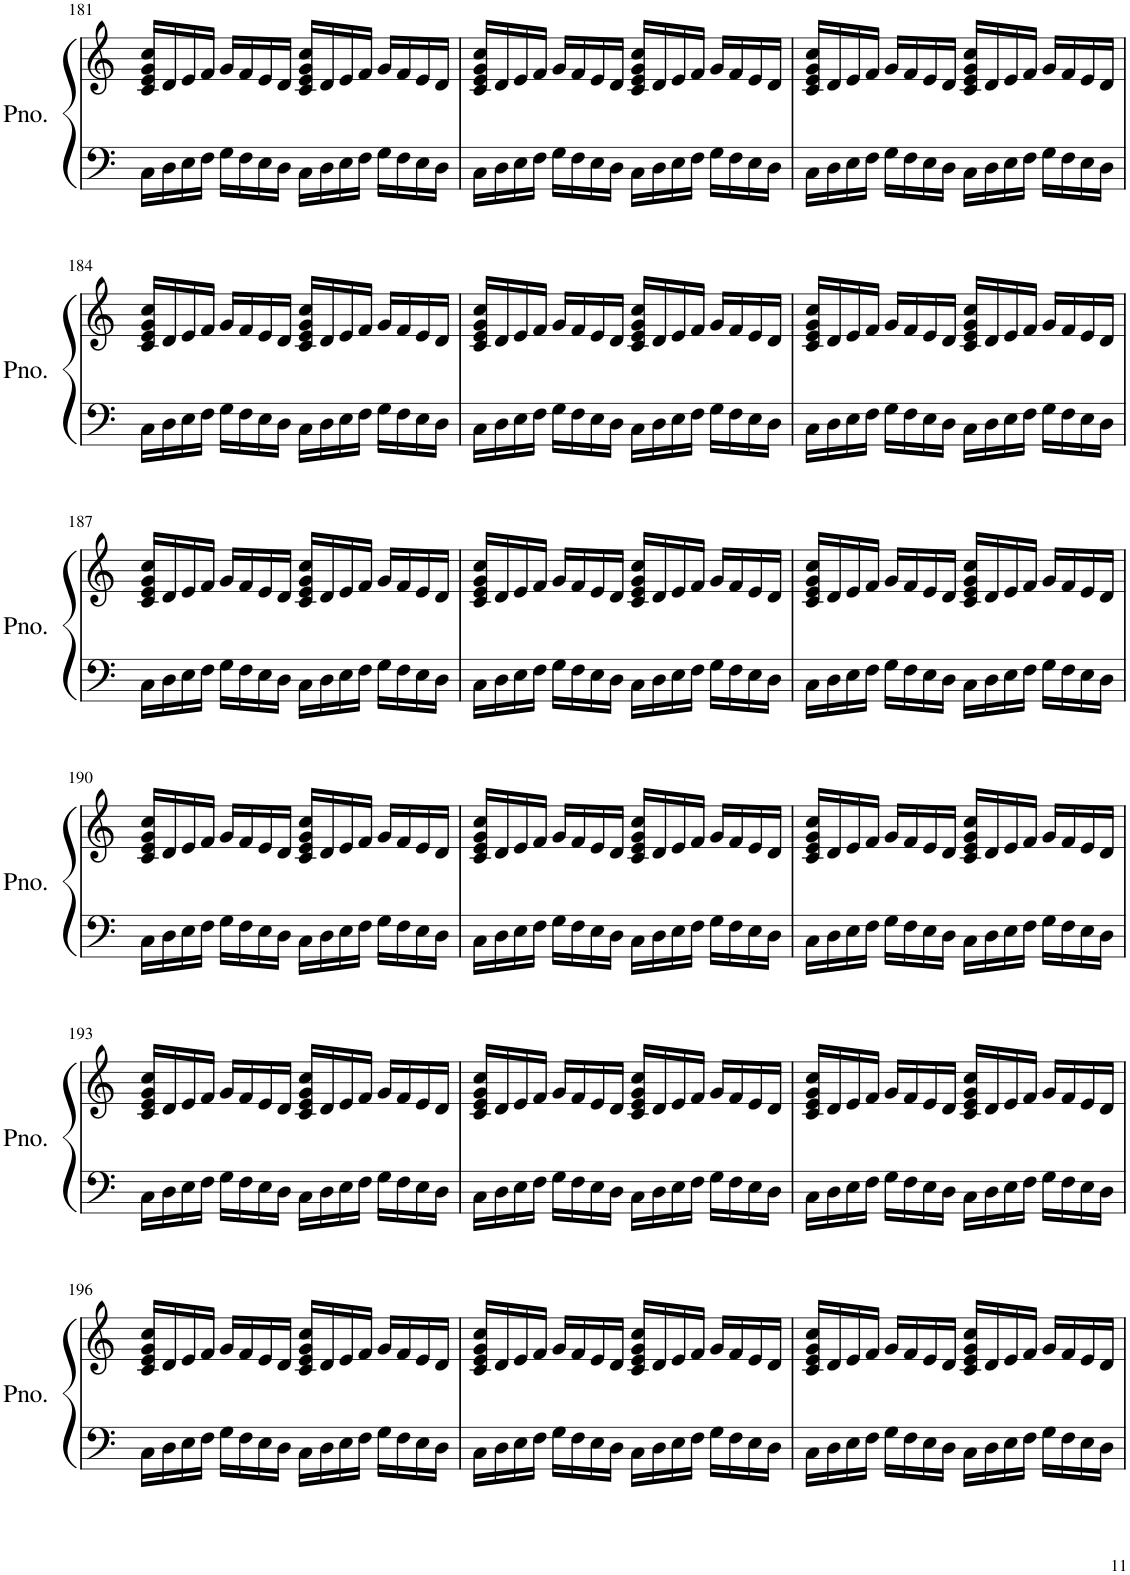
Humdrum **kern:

**kern	**kern
*part1	*part1
*staff2	*staff1
*I"Piano	*
*I'Pno.	*
!!LO:PB:g=z
*clefF4	*clefG2
*k[]	*k[]
*M4/4	*M4/4
=181	=181
16C\LL	16c/ 16e/ 16g/ 16cc/LL
16D\	16d/
16E\	16e/
16F\JJ	16f/JJ
16G\LL	16g/LL
16F\	16f/
16E\	16e/
16D\JJ	16d/JJ
16C\LL	16c/ 16e/ 16g/ 16cc/LL
16D\	16d/
16E\	16e/
16F\JJ	16f/JJ
16G\LL	16g/LL
16F\	16f/
16E\	16e/
16D\JJ	16d/JJ
=182	=182
16C\LL	16c/ 16e/ 16g/ 16cc/LL
16D\	16d/
16E\	16e/
16F\JJ	16f/JJ
16G\LL	16g/LL
16F\	16f/
16E\	16e/
16D\JJ	16d/JJ
16C\LL	16c/ 16e/ 16g/ 16cc/LL
16D\	16d/
16E\	16e/
16F\JJ	16f/JJ
16G\LL	16g/LL
16F\	16f/
16E\	16e/
16D\JJ	16d/JJ
=183	=183
16C\LL	16c/ 16e/ 16g/ 16cc/LL
16D\	16d/
16E\	16e/
16F\JJ	16f/JJ
16G\LL	16g/LL
16F\	16f/
16E\	16e/
16D\JJ	16d/JJ
16C\LL	16c/ 16e/ 16g/ 16cc/LL
16D\	16d/
16E\	16e/
16F\JJ	16f/JJ
16G\LL	16g/LL
16F\	16f/
16E\	16e/
16D\JJ	16d/JJ
!!LO:LB:g=z
=184	=184
16C\LL	16c/ 16e/ 16g/ 16cc/LL
16D\	16d/
16E\	16e/
16F\JJ	16f/JJ
16G\LL	16g/LL
16F\	16f/
16E\	16e/
16D\JJ	16d/JJ
16C\LL	16c/ 16e/ 16g/ 16cc/LL
16D\	16d/
16E\	16e/
16F\JJ	16f/JJ
16G\LL	16g/LL
16F\	16f/
16E\	16e/
16D\JJ	16d/JJ
=185	=185
16C\LL	16c/ 16e/ 16g/ 16cc/LL
16D\	16d/
16E\	16e/
16F\JJ	16f/JJ
16G\LL	16g/LL
16F\	16f/
16E\	16e/
16D\JJ	16d/JJ
16C\LL	16c/ 16e/ 16g/ 16cc/LL
16D\	16d/
16E\	16e/
16F\JJ	16f/JJ
16G\LL	16g/LL
16F\	16f/
16E\	16e/
16D\JJ	16d/JJ
=186	=186
16C\LL	16c/ 16e/ 16g/ 16cc/LL
16D\	16d/
16E\	16e/
16F\JJ	16f/JJ
16G\LL	16g/LL
16F\	16f/
16E\	16e/
16D\JJ	16d/JJ
16C\LL	16c/ 16e/ 16g/ 16cc/LL
16D\	16d/
16E\	16e/
16F\JJ	16f/JJ
16G\LL	16g/LL
16F\	16f/
16E\	16e/
16D\JJ	16d/JJ
!!LO:LB:g=z
=187	=187
16C\LL	16c/ 16e/ 16g/ 16cc/LL
16D\	16d/
16E\	16e/
16F\JJ	16f/JJ
16G\LL	16g/LL
16F\	16f/
16E\	16e/
16D\JJ	16d/JJ
16C\LL	16c/ 16e/ 16g/ 16cc/LL
16D\	16d/
16E\	16e/
16F\JJ	16f/JJ
16G\LL	16g/LL
16F\	16f/
16E\	16e/
16D\JJ	16d/JJ
=188	=188
16C\LL	16c/ 16e/ 16g/ 16cc/LL
16D\	16d/
16E\	16e/
16F\JJ	16f/JJ
16G\LL	16g/LL
16F\	16f/
16E\	16e/
16D\JJ	16d/JJ
16C\LL	16c/ 16e/ 16g/ 16cc/LL
16D\	16d/
16E\	16e/
16F\JJ	16f/JJ
16G\LL	16g/LL
16F\	16f/
16E\	16e/
16D\JJ	16d/JJ
=189	=189
16C\LL	16c/ 16e/ 16g/ 16cc/LL
16D\	16d/
16E\	16e/
16F\JJ	16f/JJ
16G\LL	16g/LL
16F\	16f/
16E\	16e/
16D\JJ	16d/JJ
16C\LL	16c/ 16e/ 16g/ 16cc/LL
16D\	16d/
16E\	16e/
16F\JJ	16f/JJ
16G\LL	16g/LL
16F\	16f/
16E\	16e/
16D\JJ	16d/JJ
!!LO:LB:g=z
=190	=190
16C\LL	16c/ 16e/ 16g/ 16cc/LL
16D\	16d/
16E\	16e/
16F\JJ	16f/JJ
16G\LL	16g/LL
16F\	16f/
16E\	16e/
16D\JJ	16d/JJ
16C\LL	16c/ 16e/ 16g/ 16cc/LL
16D\	16d/
16E\	16e/
16F\JJ	16f/JJ
16G\LL	16g/LL
16F\	16f/
16E\	16e/
16D\JJ	16d/JJ
=191	=191
16C\LL	16c/ 16e/ 16g/ 16cc/LL
16D\	16d/
16E\	16e/
16F\JJ	16f/JJ
16G\LL	16g/LL
16F\	16f/
16E\	16e/
16D\JJ	16d/JJ
16C\LL	16c/ 16e/ 16g/ 16cc/LL
16D\	16d/
16E\	16e/
16F\JJ	16f/JJ
16G\LL	16g/LL
16F\	16f/
16E\	16e/
16D\JJ	16d/JJ
=192	=192
16C\LL	16c/ 16e/ 16g/ 16cc/LL
16D\	16d/
16E\	16e/
16F\JJ	16f/JJ
16G\LL	16g/LL
16F\	16f/
16E\	16e/
16D\JJ	16d/JJ
16C\LL	16c/ 16e/ 16g/ 16cc/LL
16D\	16d/
16E\	16e/
16F\JJ	16f/JJ
16G\LL	16g/LL
16F\	16f/
16E\	16e/
16D\JJ	16d/JJ
!!LO:LB:g=z
=193	=193
16C\LL	16c/ 16e/ 16g/ 16cc/LL
16D\	16d/
16E\	16e/
16F\JJ	16f/JJ
16G\LL	16g/LL
16F\	16f/
16E\	16e/
16D\JJ	16d/JJ
16C\LL	16c/ 16e/ 16g/ 16cc/LL
16D\	16d/
16E\	16e/
16F\JJ	16f/JJ
16G\LL	16g/LL
16F\	16f/
16E\	16e/
16D\JJ	16d/JJ
=194	=194
16C\LL	16c/ 16e/ 16g/ 16cc/LL
16D\	16d/
16E\	16e/
16F\JJ	16f/JJ
16G\LL	16g/LL
16F\	16f/
16E\	16e/
16D\JJ	16d/JJ
16C\LL	16c/ 16e/ 16g/ 16cc/LL
16D\	16d/
16E\	16e/
16F\JJ	16f/JJ
16G\LL	16g/LL
16F\	16f/
16E\	16e/
16D\JJ	16d/JJ
=195	=195
16C\LL	16c/ 16e/ 16g/ 16cc/LL
16D\	16d/
16E\	16e/
16F\JJ	16f/JJ
16G\LL	16g/LL
16F\	16f/
16E\	16e/
16D\JJ	16d/JJ
16C\LL	16c/ 16e/ 16g/ 16cc/LL
16D\	16d/
16E\	16e/
16F\JJ	16f/JJ
16G\LL	16g/LL
16F\	16f/
16E\	16e/
16D\JJ	16d/JJ
!!LO:LB:g=z
=196	=196
16C\LL	16c/ 16e/ 16g/ 16cc/LL
16D\	16d/
16E\	16e/
16F\JJ	16f/JJ
16G\LL	16g/LL
16F\	16f/
16E\	16e/
16D\JJ	16d/JJ
16C\LL	16c/ 16e/ 16g/ 16cc/LL
16D\	16d/
16E\	16e/
16F\JJ	16f/JJ
16G\LL	16g/LL
16F\	16f/
16E\	16e/
16D\JJ	16d/JJ
=197	=197
16C\LL	16c/ 16e/ 16g/ 16cc/LL
16D\	16d/
16E\	16e/
16F\JJ	16f/JJ
16G\LL	16g/LL
16F\	16f/
16E\	16e/
16D\JJ	16d/JJ
16C\LL	16c/ 16e/ 16g/ 16cc/LL
16D\	16d/
16E\	16e/
16F\JJ	16f/JJ
16G\LL	16g/LL
16F\	16f/
16E\	16e/
16D\JJ	16d/JJ
=198	=198
16C\LL	16c/ 16e/ 16g/ 16cc/LL
16D\	16d/
16E\	16e/
16F\JJ	16f/JJ
16G\LL	16g/LL
16F\	16f/
16E\	16e/
16D\JJ	16d/JJ
16C\LL	16c/ 16e/ 16g/ 16cc/LL
16D\	16d/
16E\	16e/
16F\JJ	16f/JJ
16G\LL	16g/LL
16F\	16f/
16E\	16e/
16D\JJ	16d/JJ
=	=
*-	*-
